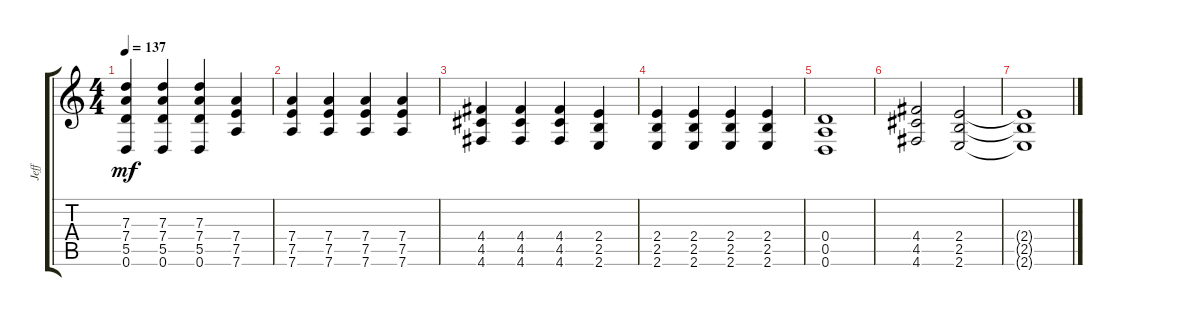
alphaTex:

\track ("Jeff" "Jeff") {instrument distortionguitar}
\staff {score tabs}
\tuning (E4 B3 G3 D3 A2 D2) {hide}
\ts (4 4)
\tempo 137
\clef g2
\ks c
(7.3 7.4 5.5 0.6).4{dy mf} (7.3 7.4 5.5 0.6).4 (7.3 7.4 5.5 0.6).4 (7.4 7.5 7.6).4 |
(7.4 7.5 7.6).4 (7.4 7.5 7.6).4 (7.4 7.5 7.6).4 (7.4 7.5 7.6).4 |
(4.4 4.5 4.6).4 (4.4 4.5 4.6).4 (4.4 4.5 4.6).4 (2.4 2.5 2.6).4 |
(2.4 2.5 2.6).4 (2.4 2.5 2.6).4 (2.4 2.5 2.6).4 (2.4 2.5 2.6).4 |
(0.4 0.5 0.6).1 |
(4.4 4.5 4.6).2 (2.4 2.5 2.6).2 |
(2.4{t} 2.5{t} 2.6{t}).1
